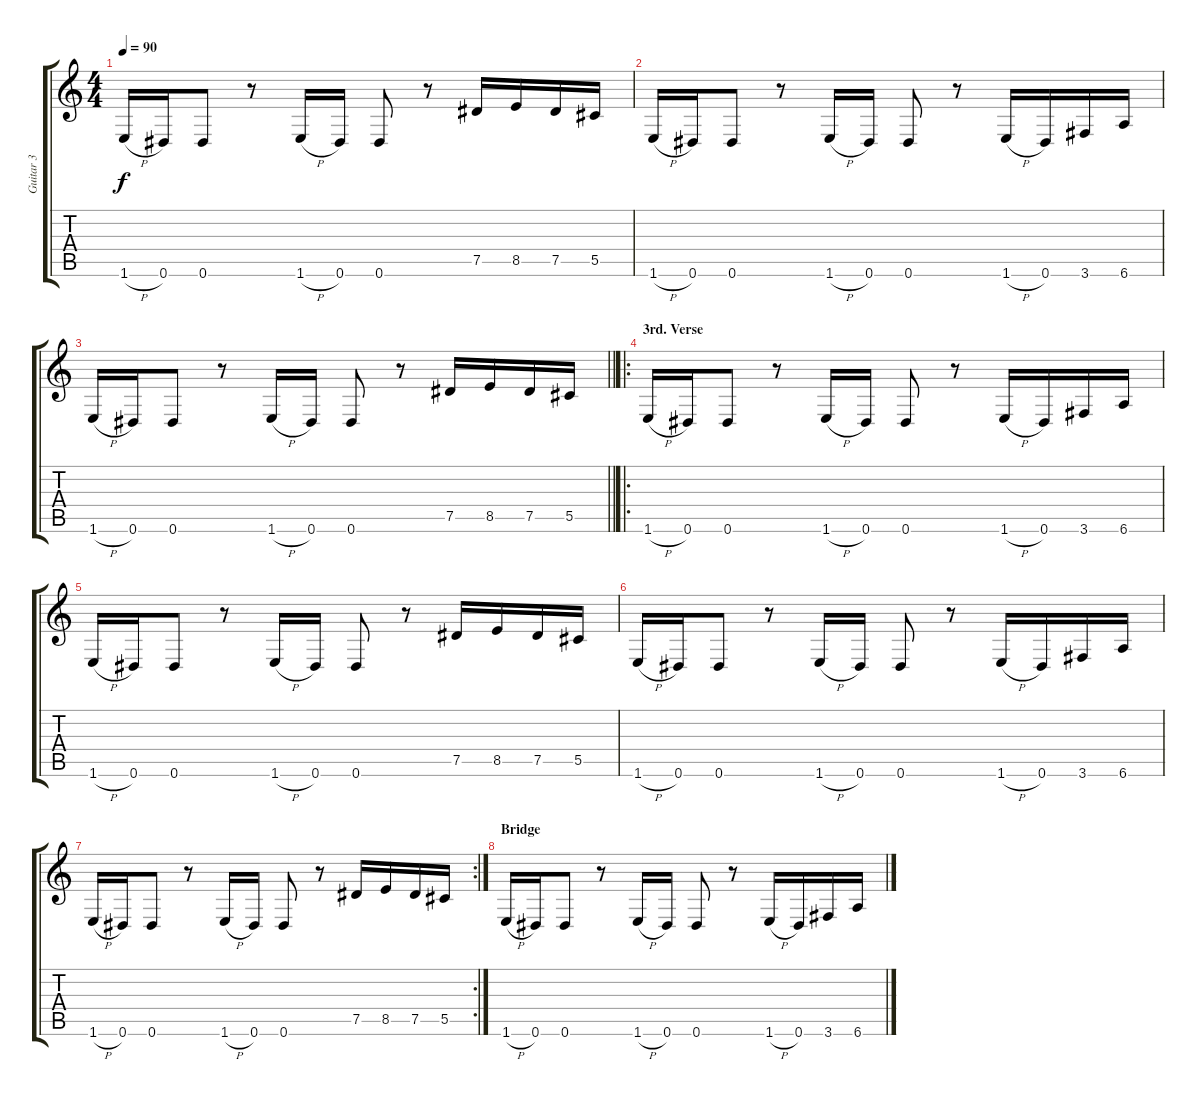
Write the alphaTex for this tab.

\track ("Guitar 3" "Guitar 3") {instrument distortionguitar}
\staff {score tabs}
\tuning (Eb4 Bb3 Gb3 Db3 Ab2 Eb2) {hide}
\ts (4 4)
\tempo 90
\clef g2
\ks c
1.6{h}.16{dy f} 0.6.16 0.6.8 r.8 1.6{h}.16 0.6.16 0.6.8 r.8 7.5.16 8.5.16 7.5.16 5.5.16 |
1.6{h}.16 0.6.16 0.6.8 r.8 1.6{h}.16 0.6.16 0.6.8 r.8 1.6{h}.16 0.6.16 3.6.16 6.6.16 |
\barLineRight lightlight
1.6{h}.16 0.6.16 0.6.8 r.8 1.6{h}.16 0.6.16 0.6.8 r.8 7.5.16 8.5.16 7.5.16 5.5.16 |
\ro
\section ("" "3rd. Verse")
1.6{h}.16 0.6.16 0.6.8 r.8 1.6{h}.16 0.6.16 0.6.8 r.8 1.6{h}.16 0.6.16 3.6.16 6.6.16 |
1.6{h}.16 0.6.16 0.6.8 r.8 1.6{h}.16 0.6.16 0.6.8 r.8 7.5.16 8.5.16 7.5.16 5.5.16 |
1.6{h}.16 0.6.16 0.6.8 r.8 1.6{h}.16 0.6.16 0.6.8 r.8 1.6{h}.16 0.6.16 3.6.16 6.6.16 |
\rc 2
1.6{h}.16 0.6.16 0.6.8 r.8 1.6{h}.16 0.6.16 0.6.8 r.8 7.5.16 8.5.16 7.5.16 5.5.16 |
\section ("" "Bridge")
1.6{h}.16 0.6.16 0.6.8 r.8 1.6{h}.16 0.6.16 0.6.8 r.8 1.6{h}.16 0.6.16 3.6.16 6.6.16
